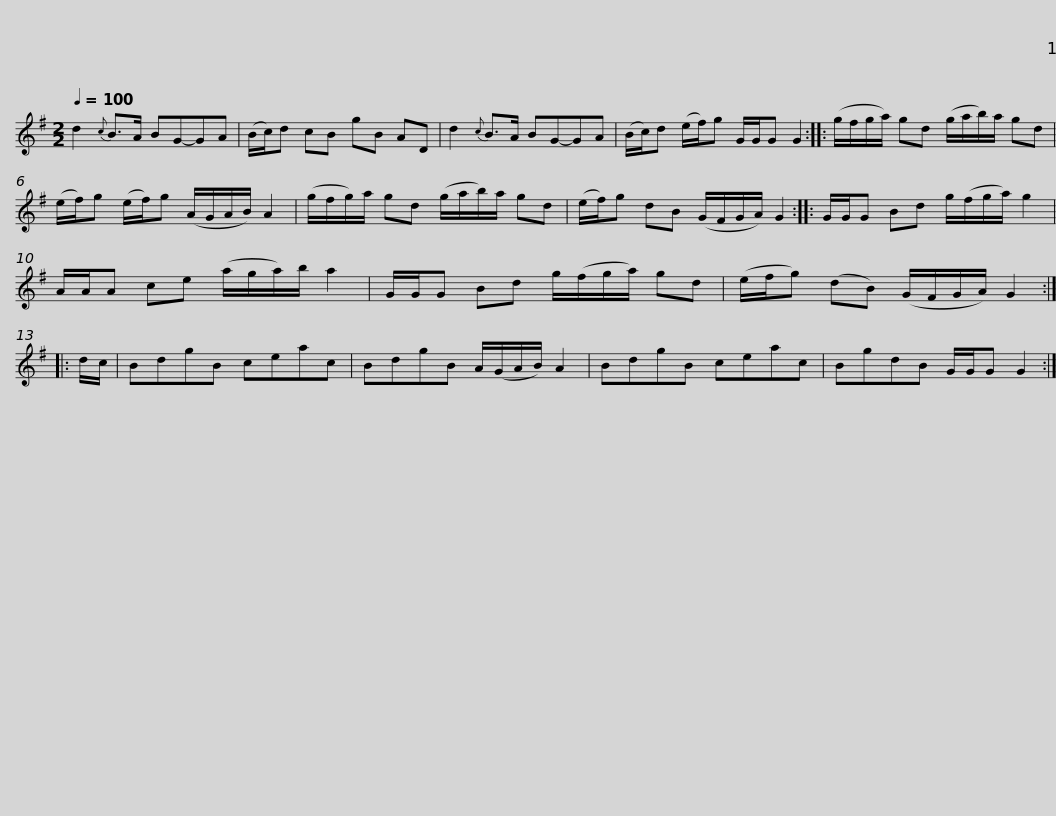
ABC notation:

X:1
L:1/8
Q:1/4=100
M:2/2
I:linebreak $
K:G
V:1 treble
V:1
 d2{c} B>A BG-GA | (B/c/)d cB gB AD | d2{c} B>A BG-GA | (B/c/)d (e/f/)g G/G/G G2 ::$ (g/f/g/a/) gd (g/a/b/)a/ gd | %5
 (e/f/)g (e/f/)g (A/G/A/B/) A2 | (g/f/g/)a/ gd (g/a/b/)a/ gd |$ (e/f/)g dB (G/F/G/A/) G2 :: G/G/G Bd g/(f/g/a/) g2 | A/A/A ce (a/g/a/)b/ a2 | %10
 G/G/G Bd g/(f/g/a/) gd |$ (e/f/g) (dB) (G/F/G/A/) G2 :: d/c/ | BdgB ceac | BdgB A/(G/A/B/) A2 | %15
 BdgB ceac |$ BgdB G/G/G G2 :| %17
